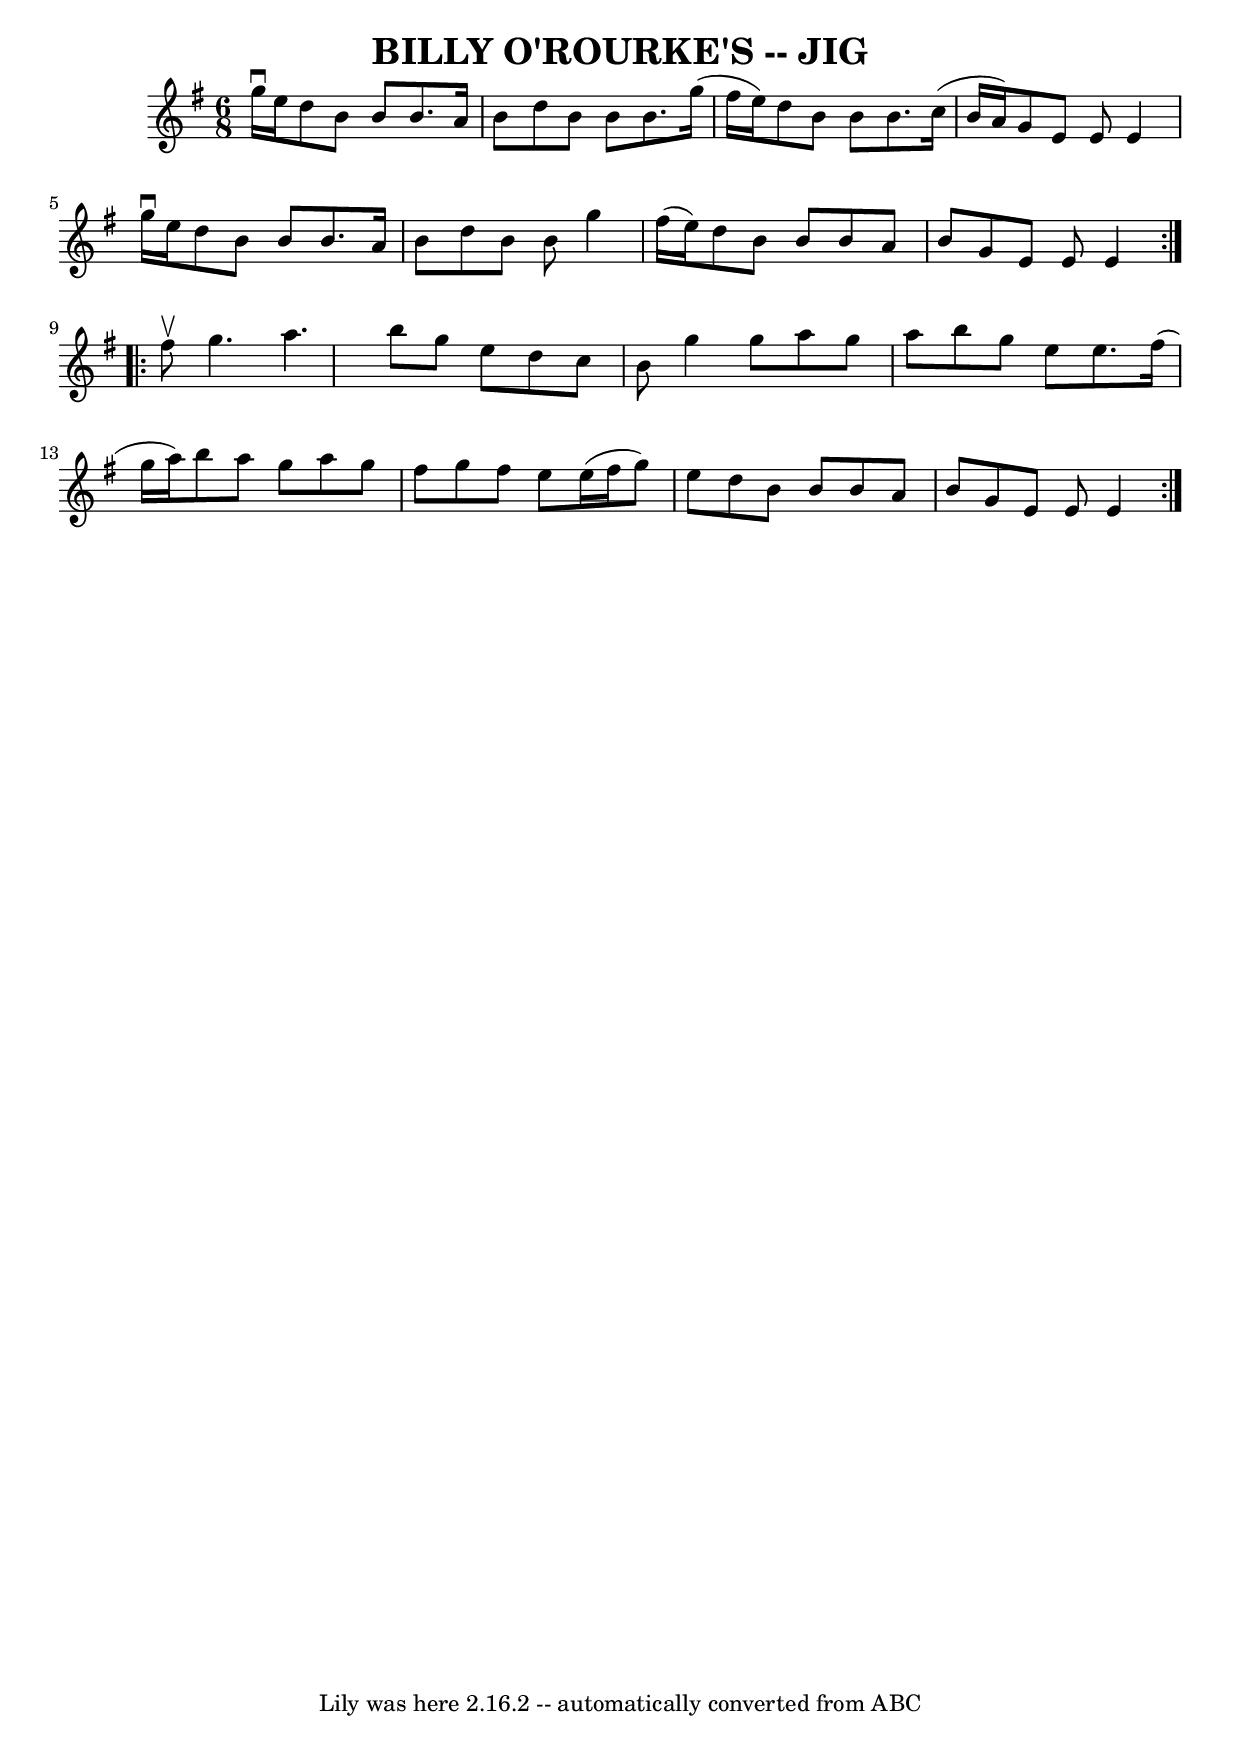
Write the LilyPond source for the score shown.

\version "2.16.2"
\include "Mammoth.ily"
\header {
  %% book = "Ryan's Mammoth Collection of Fiddle Tunes"
 crossRefNumber = "1"
 footnotes = ""
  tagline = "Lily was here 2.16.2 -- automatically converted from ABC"
  title = "BILLY O'ROURKE'S -- JIG"

}
voicedefault =  {



  \repeat volta 2 {

    \time 6/8 
    \key e \minor g''16^\downbow e''16         |
 d''8 b'8 b'8 b'8. a'16 b'8     |
 d''8 b'8 b'8 b'8. g''16 (fs''16 e''16)   |
 d''8 b'8 b'8 b'8. c''16 ( b'16 a'16)    |
 g'8 e'8 e'8 e'4 g''16^\downbow e''16    |  |
 d''8 b'8 b'8 b'8. a'16 b'8     |
 d''8 b'8 b'8 g''4 fs''16 (e''16)   |
 d''8 b'8 b'8 b'8 a'8 b'8     |
 g'8 e'8 e'8 e'4  
    
  }     
  \repeat volta 2 { fs''8^\upbow        |
 g''4. a''4.     |
 b''8 g''8 e''8 d''8 c''8 b'8    |
 g''4 g''8 a''8 g''8 a''8     |
 b''8 g''8 e''8 e''8. fs''16 (g''16 a''16)   |  |
 b''8 a''8 g''8 a''8 g''8 fs''8     |
 g''8 fs''8 e''8 e''16 ( fs''16 g''8) e''8     |
 d''8 b'8 b'8 b'8 a'8 b'8     |
 g'8 e'8 e'8 e'4    
  }   

}

\score{
  <<

    \context Staff="default"
    {
      \voicedefault 
      
    }

  >>
  \layout {
    
  }
  \midi {
  }

}
